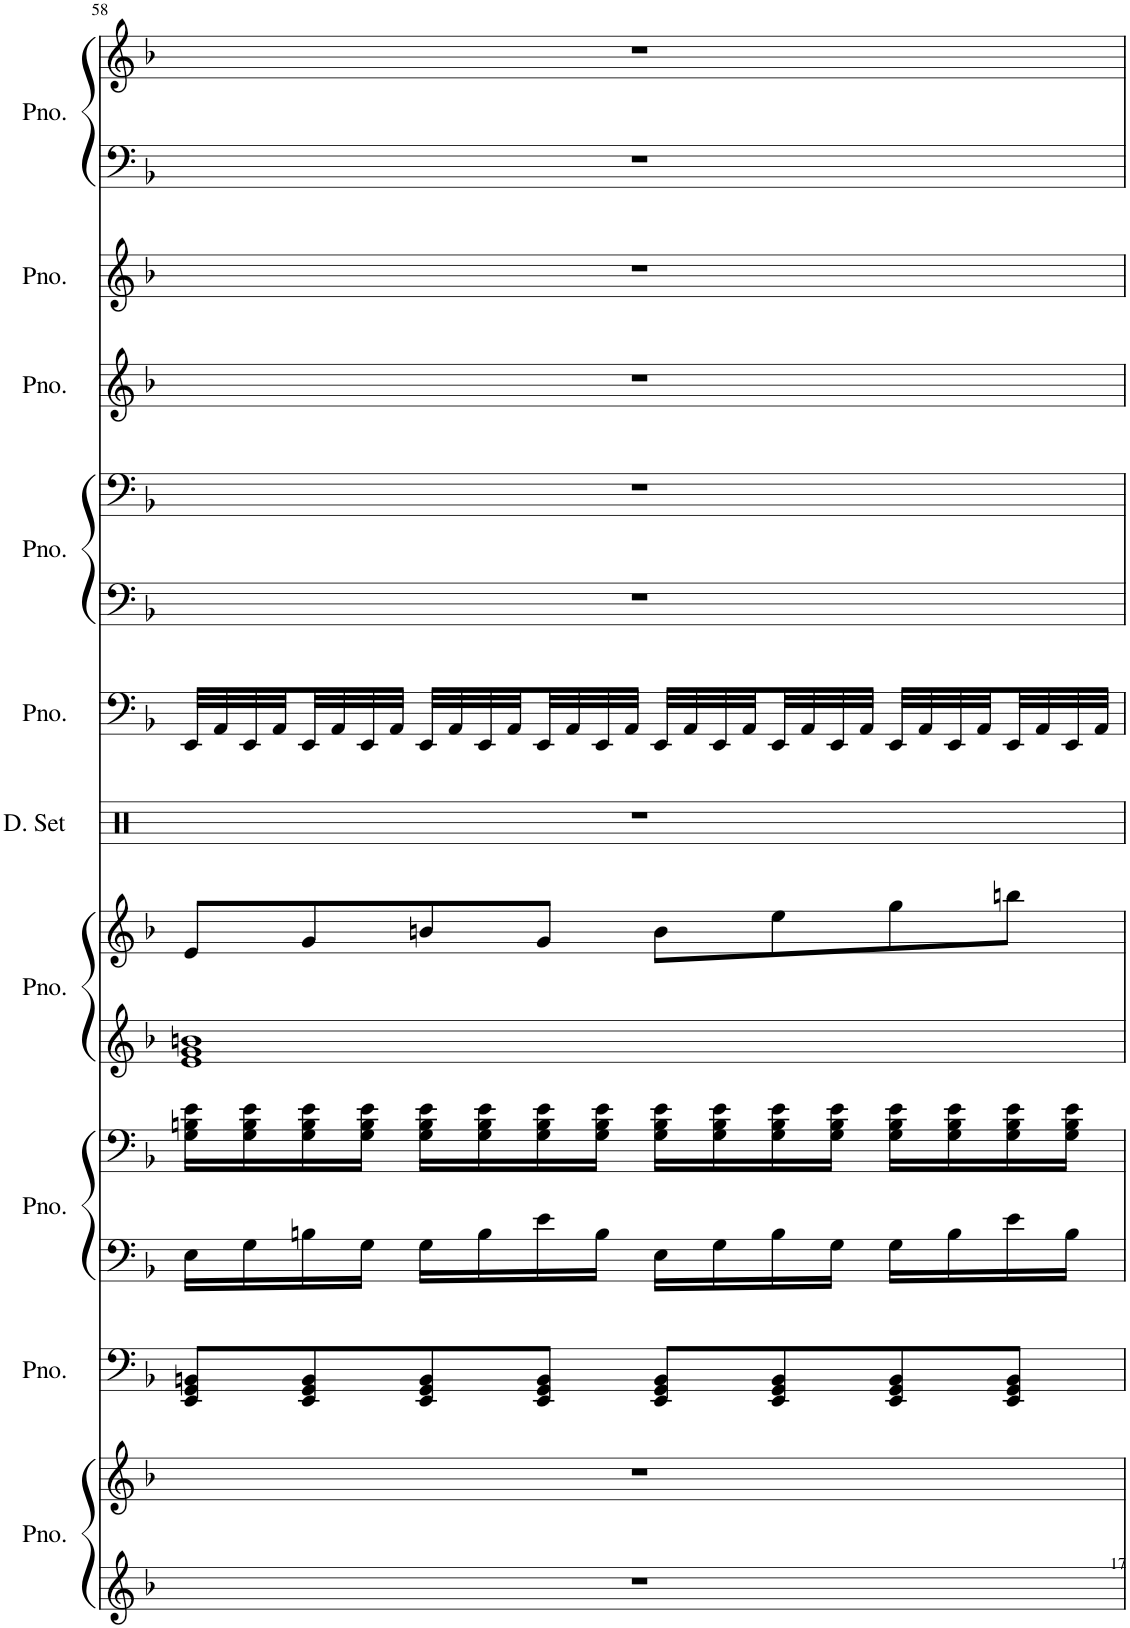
**kern	**kern	**kern	**kern	**kern	**kern	**kern	**kern	**kern	**kern	**kern	**kern	**kern	**kern	**kern
*part10	*part10	*part9	*part8	*part8	*part7	*part7	*part6	*part5	*part4	*part4	*part3	*part2	*part1	*part1
*staff15	*staff14	*staff13	*staff12	*staff11	*staff10	*staff9	*staff8	*staff7	*staff6	*staff5	*staff4	*staff3	*staff2	*staff1
*I"Piano, Pf.	*	*I"Piano, Cb.	*I"Piano, Vla.	*	*I"Piano, Vl.I	*	*I"Drumset, Perc.	*I"Piano, Tp.	*I"Piano, Hn.I	*	*I"Piano, Tr.	*I"Piano, Harp	*I"Piano, Fl.	*
*I'Pno.	*	*I'Pno.	*I'Pno.	*	*I'Pno.	*	*I'D. Set	*I'Pno.	*I'Pno.	*	*I'Pno.	*I'Pno.	*I'Pno.	*
!!LO:PB:g=z
*clefG2	*clefG2	*clefF4	*clefF4	*clefF4	*clefG2	*clefG2	*clefX	*clefF4	*clefF4	*clefF4	*clefG2	*clefG2	*clefF4	*clefG2
*k[b-]	*k[b-]	*k[b-]	*k[b-]	*k[b-]	*k[b-]	*k[b-]	*k[]	*k[b-]	*k[b-]	*k[b-]	*k[b-]	*k[b-]	*k[b-]	*k[b-]
*M4/4	*M4/4	*M4/4	*M4/4	*M4/4	*M4/4	*M4/4	*M4/4	*M4/4	*M4/4	*M4/4	*M4/4	*M4/4	*M4/4	*M4/4
=58	=58	=58	=58	=58	=58	=58	=58	=58	=58	=58	=58	=58	=58	=58
1r	1r	8EE/ 8GG/ 8BBn/L	16E\LL	16G\ 16Bn\ 16e\LL	1e 1g 1bn	8e/L	1r	32EE/LLL	1r	1r	1r	1r	1r	1r
.	.	.	.	.	.	.	.	32AA/	.	.	.	.	.	.
.	.	.	16G\	16G\ 16B\ 16e\	.	.	.	32EE/	.	.	.	.	.	.
.	.	.	.	.	.	.	.	32AA/	.	.	.	.	.	.
.	.	8EE/ 8GG/ 8BB/	16Bn\	16G\ 16B\ 16e\	.	8g/	.	32EE/	.	.	.	.	.	.
.	.	.	.	.	.	.	.	32AA/	.	.	.	.	.	.
.	.	.	16G\JJ	16G\ 16B\ 16e\JJ	.	.	.	32EE/	.	.	.	.	.	.
.	.	.	.	.	.	.	.	32AA/JJJ	.	.	.	.	.	.
.	.	8EE/ 8GG/ 8BB/	16G\LL	16G\ 16B\ 16e\LL	.	8bn/	.	32EE/LLL	.	.	.	.	.	.
.	.	.	.	.	.	.	.	32AA/	.	.	.	.	.	.
.	.	.	16B\	16G\ 16B\ 16e\	.	.	.	32EE/	.	.	.	.	.	.
.	.	.	.	.	.	.	.	32AA/	.	.	.	.	.	.
.	.	8EE/ 8GG/ 8BB/J	16e\	16G\ 16B\ 16e\	.	8g/J	.	32EE/	.	.	.	.	.	.
.	.	.	.	.	.	.	.	32AA/	.	.	.	.	.	.
.	.	.	16B\JJ	16G\ 16B\ 16e\JJ	.	.	.	32EE/	.	.	.	.	.	.
.	.	.	.	.	.	.	.	32AA/JJJ	.	.	.	.	.	.
.	.	8EE/ 8GG/ 8BB/L	16E\LL	16G\ 16B\ 16e\LL	.	8b\L	.	32EE/LLL	.	.	.	.	.	.
.	.	.	.	.	.	.	.	32AA/	.	.	.	.	.	.
.	.	.	16G\	16G\ 16B\ 16e\	.	.	.	32EE/	.	.	.	.	.	.
.	.	.	.	.	.	.	.	32AA/	.	.	.	.	.	.
.	.	8EE/ 8GG/ 8BB/	16B\	16G\ 16B\ 16e\	.	8ee\	.	32EE/	.	.	.	.	.	.
.	.	.	.	.	.	.	.	32AA/	.	.	.	.	.	.
.	.	.	16G\JJ	16G\ 16B\ 16e\JJ	.	.	.	32EE/	.	.	.	.	.	.
.	.	.	.	.	.	.	.	32AA/JJJ	.	.	.	.	.	.
.	.	8EE/ 8GG/ 8BB/	16G\LL	16G\ 16B\ 16e\LL	.	8gg\	.	32EE/LLL	.	.	.	.	.	.
.	.	.	.	.	.	.	.	32AA/	.	.	.	.	.	.
.	.	.	16B\	16G\ 16B\ 16e\	.	.	.	32EE/	.	.	.	.	.	.
.	.	.	.	.	.	.	.	32AA/	.	.	.	.	.	.
.	.	8EE/ 8GG/ 8BB/J	16e\	16G\ 16B\ 16e\	.	8bbn\J	.	32EE/	.	.	.	.	.	.
.	.	.	.	.	.	.	.	32AA/	.	.	.	.	.	.
.	.	.	16B\JJ	16G\ 16B\ 16e\JJ	.	.	.	32EE/	.	.	.	.	.	.
.	.	.	.	.	.	.	.	32AA/JJJ	.	.	.	.	.	.
=	=	=	=	=	=	=	=	=	=	=	=	=	=	=
*-	*-	*-	*-	*-	*-	*-	*-	*-	*-	*-	*-	*-	*-	*-
